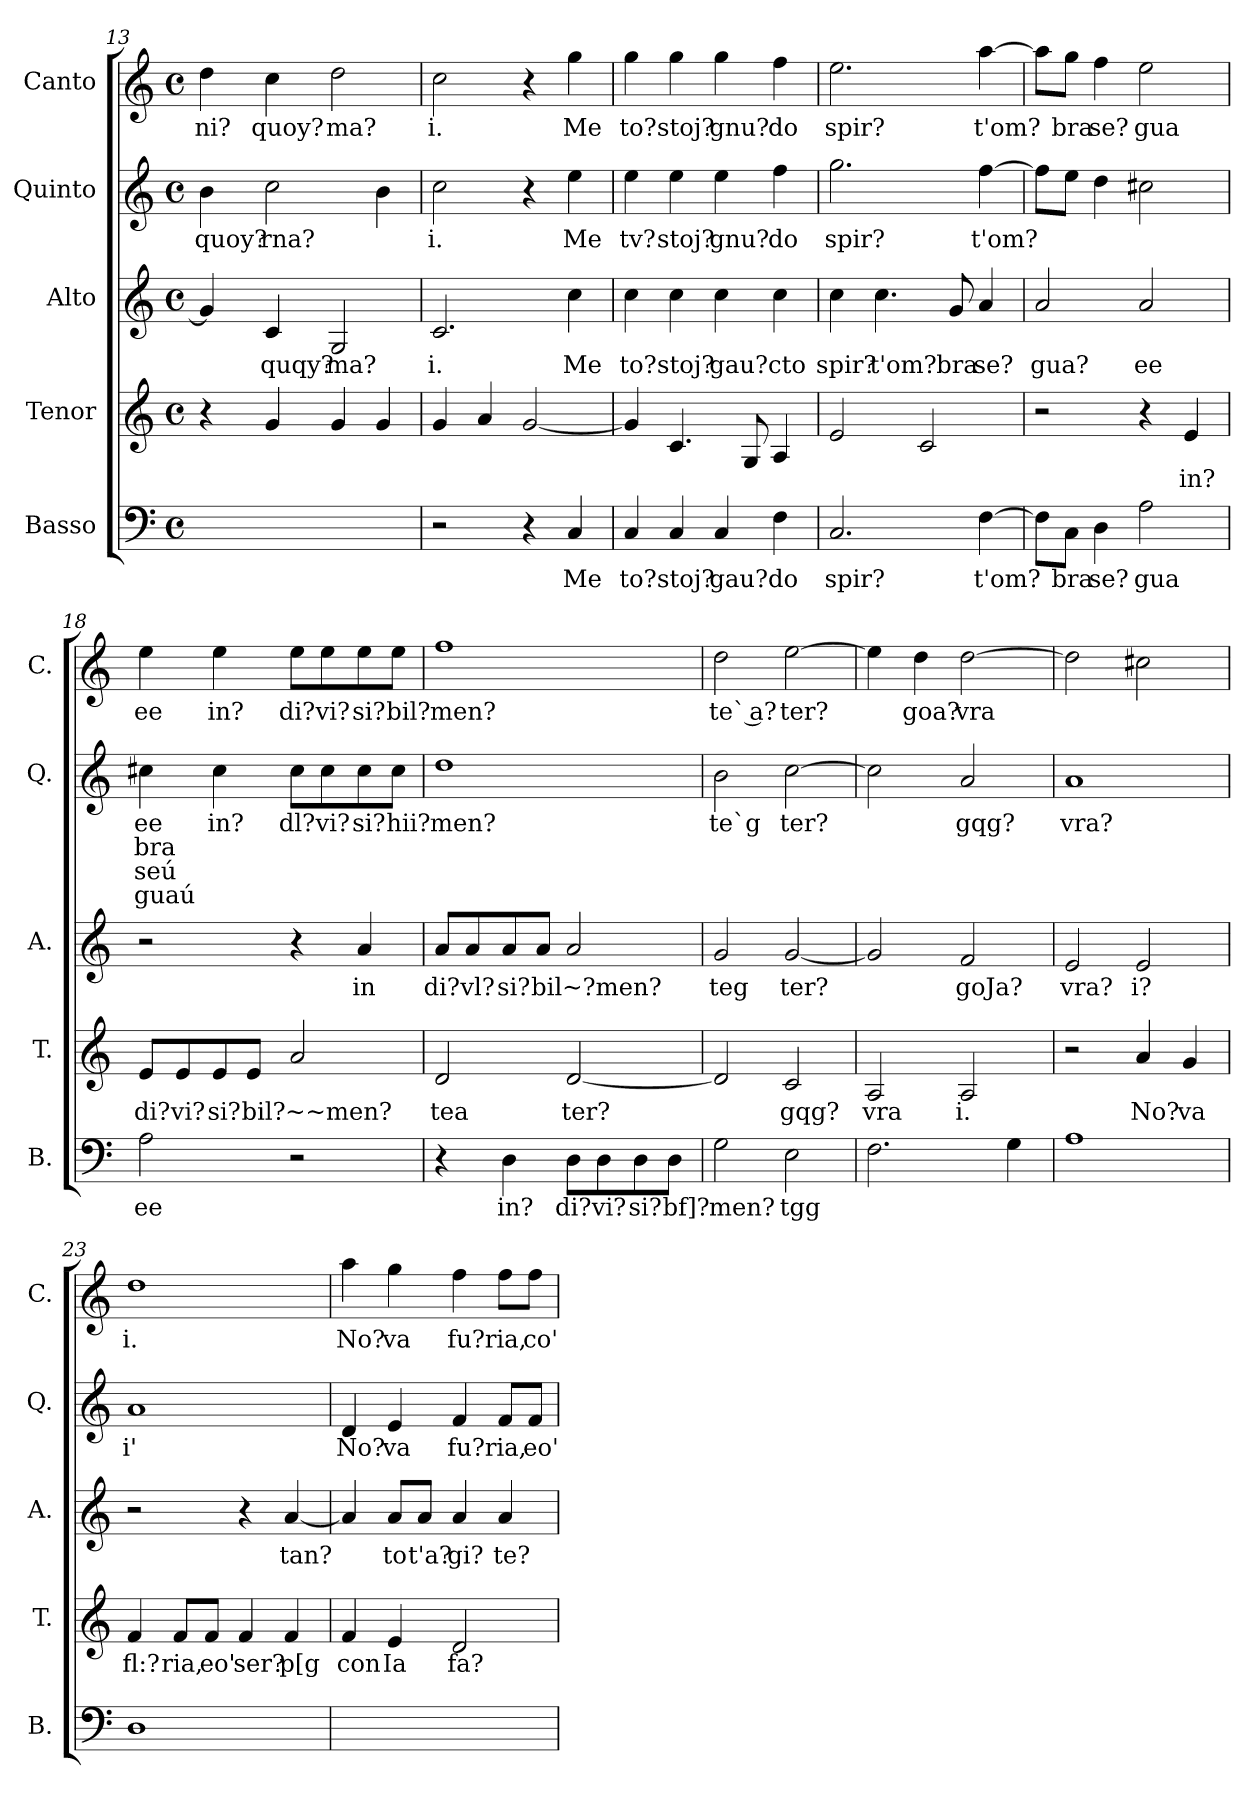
**kern	**text	**kern	**text	**kern	**text	**kern	**text	**text	**text	**text	**kern	**text
*part5	*part5	*part4	*part4	*part3	*part3	*part2	*part2	*part2	*part2	*part2	*part1	*part1
*staff5	*staff5	*staff4	*staff4	*staff3	*staff3	*staff2	*staff2	*staff2	*staff2	*staff2	*staff1	*staff1
*I"Basso	*	*I"Tenor	*	*I"Alto	*	*I"Quinto	*	*	*	*	*I"Canto	*
*I'B.	*	*I'T.	*	*I'A.	*	*I'Q.	*	*	*	*	*I'C.	*
!!LO:LB:g=z
*clefF4	*	*clefG2	*	*clefG2	*	*clefG2	*	*	*	*	*clefG2	*
*k[]	*	*k[]	*	*k[]	*	*k[]	*	*	*	*	*k[]	*
*C:	*	*C:	*	*C:	*	*C:	*	*	*	*	*C:	*
*M4/4	*	*M4/4	*	*M4/4	*	*M4/4	*	*	*	*	*M4/4	*
*met(c)	*	*met(c)	*	*met(c)	*	*met(c)	*	*	*	*	*met(c)	*
=13	=13	=13	=13	=13	=13	=13	=13	=13	=13	=13	=13	=13
!	!	!	!	!	!	!	!LO:LY:b	!	!	!	!	!LO:LY:b
1ryy	.	4r	.	4g/]	.	4b\	quoy?	.	.	.	4dd\	ni?
!	!	!	!	!	!LO:LY:b	!	!LO:LY:b	!	!	!	!	!LO:LY:b
.	.	4g/	.	4c/	quqy?	2cc\	rna?	.	.	.	4cc\	quoy?
!	!	!	!	!	!LO:LY:b	!	!	!	!	!	!	!LO:LY:b
.	.	4g/	.	2G/	ma?	.	.	.	.	.	2dd\	ma?
.	.	4g/	.	.	.	4b\	.	.	.	.	.	.
=14	=14	=14	=14	=14	=14	=14	=14	=14	=14	=14	=14	=14
!	!	!	!	!	!LO:LY:b	!	!LO:LY:b	!	!	!	!	!LO:LY:b
2r	.	4g/	.	2.c/	i.	2cc\	i.	.	.	.	2cc\	i.
.	.	4a/	.	.	.	.	.	.	.	.	.	.
4r	.	[2g/	.	.	.	4r	.	.	.	.	4r	.
!	!LO:LY:b	!	!	!	!LO:LY:b	!	!LO:LY:b	!	!	!	!	!LO:LY:b
4C/	Me	.	.	4cc\	Me	4ee\	Me	.	.	.	4gg\	Me
=15	=15	=15	=15	=15	=15	=15	=15	=15	=15	=15	=15	=15
!	!LO:LY:b	!	!	!	!LO:LY:b	!	!LO:LY:b	!	!	!	!	!LO:LY:b
4C/	to?	4g/]	.	4cc\	to?	4ee\	tv?	.	.	.	4gg\	to?
!	!LO:LY:b	!	!	!	!LO:LY:b	!	!LO:LY:b	!	!	!	!	!LO:LY:b
4C/	stoj?	4.c/	.	4cc\	stoj?	4ee\	stoj?	.	.	.	4gg\	stoj?
!	!LO:LY:b	!	!	!	!LO:LY:b	!	!LO:LY:b	!	!	!	!	!LO:LY:b
4C/	gau?	.	.	4cc\	gau?	4ee\	gnu?	.	.	.	4gg\	gnu?
.	.	8G/	.	.	.	.	.	.	.	.	.	.
!	!LO:LY:b	!	!	!	!LO:LY:b	!	!LO:LY:b	!	!	!	!	!LO:LY:b
4F\	do	4A/	.	4cc\	cto	4ff\	do	.	.	.	4ff\	do
=16	=16	=16	=16	=16	=16	=16	=16	=16	=16	=16	=16	=16
!	!LO:LY:b	!	!	!	!LO:LY:b	!	!LO:LY:b	!	!	!	!	!LO:LY:b
2.C/	spir?	2e/	.	4cc\	spir?	2.gg\	spir?	.	.	.	2.ee\	spir?
!	!	!	!	!	!LO:LY:b	!	!	!	!	!	!	!
.	.	.	.	4.cc\	t'om?	.	.	.	.	.	.	.
.	.	2c/	.	.	.	.	.	.	.	.	.	.
!	!	!	!	!	!LO:LY:b	!	!	!	!	!	!	!
.	.	.	.	8g/	bra	.	.	.	.	.	.	.
!	!LO:LY:b	!	!	!	!LO:LY:b	!	!LO:LY:b	!	!	!	!	!LO:LY:b
[4F\	t'om?	.	.	4a/	se?	[4ff\	t'om?	.	.	.	[4aa\	t'om?
!!LO:PB:g=z
=17	=17	=17	=17	=17	=17	=17	=17	=17	=17	=17	=17	=17
!	!	!	!	!	!LO:LY:b	!	!	!	!	!	!	!
8F\L]	.	2r	.	2a/	gua?	8ff\L]	.	.	.	.	8aa\L]	.
!	!LO:LY:b	!	!	!	!	!	!	!	!	!	!	!LO:LY:b
8C\J	bra	.	.	.	.	8ee\J	.	.	.	.	8gg\J	bra
!	!LO:LY:b	!	!	!	!	!	!	!	!	!	!	!LO:LY:b
4D\	se?	.	.	.	.	4dd\	.	.	.	.	4ff\	se?
!	!LO:LY:b	!	!	!	!LO:LY:b	!	!	!	!	!	!	!LO:LY:b
2A\	gua	4r	.	2a/	ee	2cc#X\	.	.	.	.	2ee\	gua
!	!	!	!LO:LY:b	!	!	!	!	!	!	!	!	!
.	.	4e/	in?	.	.	.	.	.	.	.	.	.
=18	=18	=18	=18	=18	=18	=18	=18	=18	=18	=18	=18	=18
!	!LO:LY:b	!	!LO:LY:b	!	!	!	!LO:LY:b	!LO:LY:b	!LO:LY:b	!LO:LY:b	!	!LO:LY:b
2A\	ee	8e/L	di?	2r	.	4cc#X\	ee	bra	seú	guaú	4ee\	ee
!	!	!	!LO:LY:b	!	!	!	!	!	!	!	!	!
.	.	8e/	vi?	.	.	.	.	.	.	.	.	.
!	!	!	!LO:LY:b	!	!	!	!LO:LY:b	!	!	!	!	!LO:LY:b
.	.	8e/	si?	.	.	4cc#\	in?	.	.	.	4ee\	in?
!	!	!	!LO:LY:b	!	!	!	!	!	!	!	!	!
.	.	8e/J	bil?	.	.	.	.	.	.	.	.	.
!	!	!	!LO:LY:b	!	!	!	!LO:LY:b	!	!	!	!	!LO:LY:b
2r	.	2a/	~~men?	4r	.	8cc#\L	dl?	.	.	.	8ee\L	di?
!	!	!	!	!	!	!	!LO:LY:b	!	!	!	!	!LO:LY:b
.	.	.	.	.	.	8cc#\	vi?	.	.	.	8ee\	vi?
!	!	!	!	!	!LO:LY:b	!	!LO:LY:b	!	!	!	!	!LO:LY:b
.	.	.	.	4a/	in	8cc#\	si?	.	.	.	8ee\	si?
!	!	!	!	!	!	!	!LO:LY:b	!	!	!	!	!LO:LY:b
.	.	.	.	.	.	8cc#\J	hii?	.	.	.	8ee\J	bil?
=19	=19	=19	=19	=19	=19	=19	=19	=19	=19	=19	=19	=19
!	!	!	!LO:LY:b	!	!LO:LY:b	!	!LO:LY:b	!	!	!	!	!LO:LY:b
4r	.	2d/	tea	8a/L	di?	1dd	men?	.	.	.	1ff	men?
!	!	!	!	!	!LO:LY:b	!	!	!	!	!	!	!
.	.	.	.	8a/	vl?	.	.	.	.	.	.	.
!	!LO:LY:b	!	!	!	!LO:LY:b	!	!	!	!	!	!	!
4D\	in?	.	.	8a/	si?	.	.	.	.	.	.	.
!	!	!	!	!	!LO:LY:b	!	!	!	!	!	!	!
.	.	.	.	8a/J	bil~?men?	.	.	.	.	.	.	.
!	!LO:LY:b	!	!LO:LY:b	!	!	!	!	!	!	!	!	!
8D\L	di?	[2d/	ter?	2a/	.	.	.	.	.	.	.	.
!	!LO:LY:b	!	!	!	!	!	!	!	!	!	!	!
8D\	vi?	.	.	.	.	.	.	.	.	.	.	.
!	!LO:LY:b	!	!	!	!	!	!	!	!	!	!	!
8D\	si?	.	.	.	.	.	.	.	.	.	.	.
!	!LO:LY:b	!	!	!	!	!	!	!	!	!	!	!
8D\J	bf]?	.	.	.	.	.	.	.	.	.	.	.
=20	=20	=20	=20	=20	=20	=20	=20	=20	=20	=20	=20	=20
!	!LO:LY:b	!	!	!	!LO:LY:b	!	!LO:LY:b	!	!	!	!	!LO:LY:b
2G\	men?	2d/]	.	2g/	teg	2b\	te`g	.	.	.	2dd\	te` a?
!	!LO:LY:b	!	!LO:LY:b	!	!LO:LY:b	!	!LO:LY:b	!	!	!	!	!LO:LY:b
2E\	tgg	2c/	gqg?	[2g/	ter?	[2cc\	ter?	.	.	.	[2ee\	ter?
!!LO:LB:g=z
=21	=21	=21	=21	=21	=21	=21	=21	=21	=21	=21	=21	=21
!	!	!	!LO:LY:b	!	!	!	!	!	!	!	!	!
2.F\	.	2A/	vra	2g/]	.	2cc\]	.	.	.	.	4ee\]	.
!	!	!	!	!	!	!	!	!	!	!	!	!LO:LY:b
.	.	.	.	.	.	.	.	.	.	.	4dd\	goa?
!	!	!	!LO:LY:b	!	!LO:LY:b	!	!LO:LY:b	!	!	!	!	!LO:LY:b
.	.	2A/	i.	2f/	goJa?	2a/	gqg?	.	.	.	[2dd\	vra
4G\	.	.	.	.	.	.	.	.	.	.	.	.
=22	=22	=22	=22	=22	=22	=22	=22	=22	=22	=22	=22	=22
!	!	!	!	!	!LO:LY:b	!	!LO:LY:b	!	!	!	!	!
1A	.	2r	.	2e/	vra?	1a	vra?	.	.	.	2dd\]	.
!	!	!	!LO:LY:b	!	!LO:LY:b	!	!	!	!	!	!	!
.	.	4a/	No?	2e/	i?	.	.	.	.	.	2cc#X\	.
!	!	!	!LO:LY:b	!	!	!	!	!	!	!	!	!
.	.	4g/	va	.	.	.	.	.	.	.	.	.
=23	=23	=23	=23	=23	=23	=23	=23	=23	=23	=23	=23	=23
!	!	!	!LO:LY:b	!	!	!	!LO:LY:b	!	!	!	!	!LO:LY:b
1D	.	4f/	fl:?	2r	.	1a	i'	.	.	.	1dd	i.
!	!	!	!LO:LY:b	!	!	!	!	!	!	!	!	!
.	.	8f/L	ria,	.	.	.	.	.	.	.	.	.
!	!	!	!LO:LY:b	!	!	!	!	!	!	!	!	!
.	.	8f/J	eo'	.	.	.	.	.	.	.	.	.
!	!	!	!LO:LY:b	!	!	!	!	!	!	!	!	!
.	.	4f/	ser?	4r	.	.	.	.	.	.	.	.
!	!	!	!LO:LY:b	!	!LO:LY:b	!	!	!	!	!	!	!
.	.	4f/	p[g	[4a/	tan?	.	.	.	.	.	.	.
=24	=24	=24	=24	=24	=24	=24	=24	=24	=24	=24	=24	=24
!	!	!	!LO:LY:b	!	!	!	!LO:LY:b	!	!	!	!	!LO:LY:b
1ryy	.	4f/	con	4a/]	.	4d/	No?	.	.	.	4aa\	No?
!	!	!	!LO:LY:b	!	!LO:LY:b	!	!LO:LY:b	!	!	!	!	!LO:LY:b
.	.	4e/	Ia	8a/L	to	4e/	va	.	.	.	4gg\	va
!	!	!	!	!	!LO:LY:b	!	!	!	!	!	!	!
.	.	.	.	8a/J	t'a?	.	.	.	.	.	.	.
!	!	!	!LO:LY:b	!	!LO:LY:b	!	!LO:LY:b	!	!	!	!	!LO:LY:b
.	.	2d/	fa?	4a/	gi?	4f/	fu?	.	.	.	4ff\	fu?
!	!	!	!	!	!LO:LY:b	!	!LO:LY:b	!	!	!	!	!LO:LY:b
.	.	.	.	4a/	te?	8f/L	ria,	.	.	.	8ff\L	ria,
!	!	!	!	!	!	!	!LO:LY:b	!	!	!	!	!LO:LY:b
.	.	.	.	.	.	8f/J	eo'	.	.	.	8ff\J	co'
=	=	=	=	=	=	=	=	=	=	=	=	=
*-	*-	*-	*-	*-	*-	*-	*-	*-	*-	*-	*-	*-
